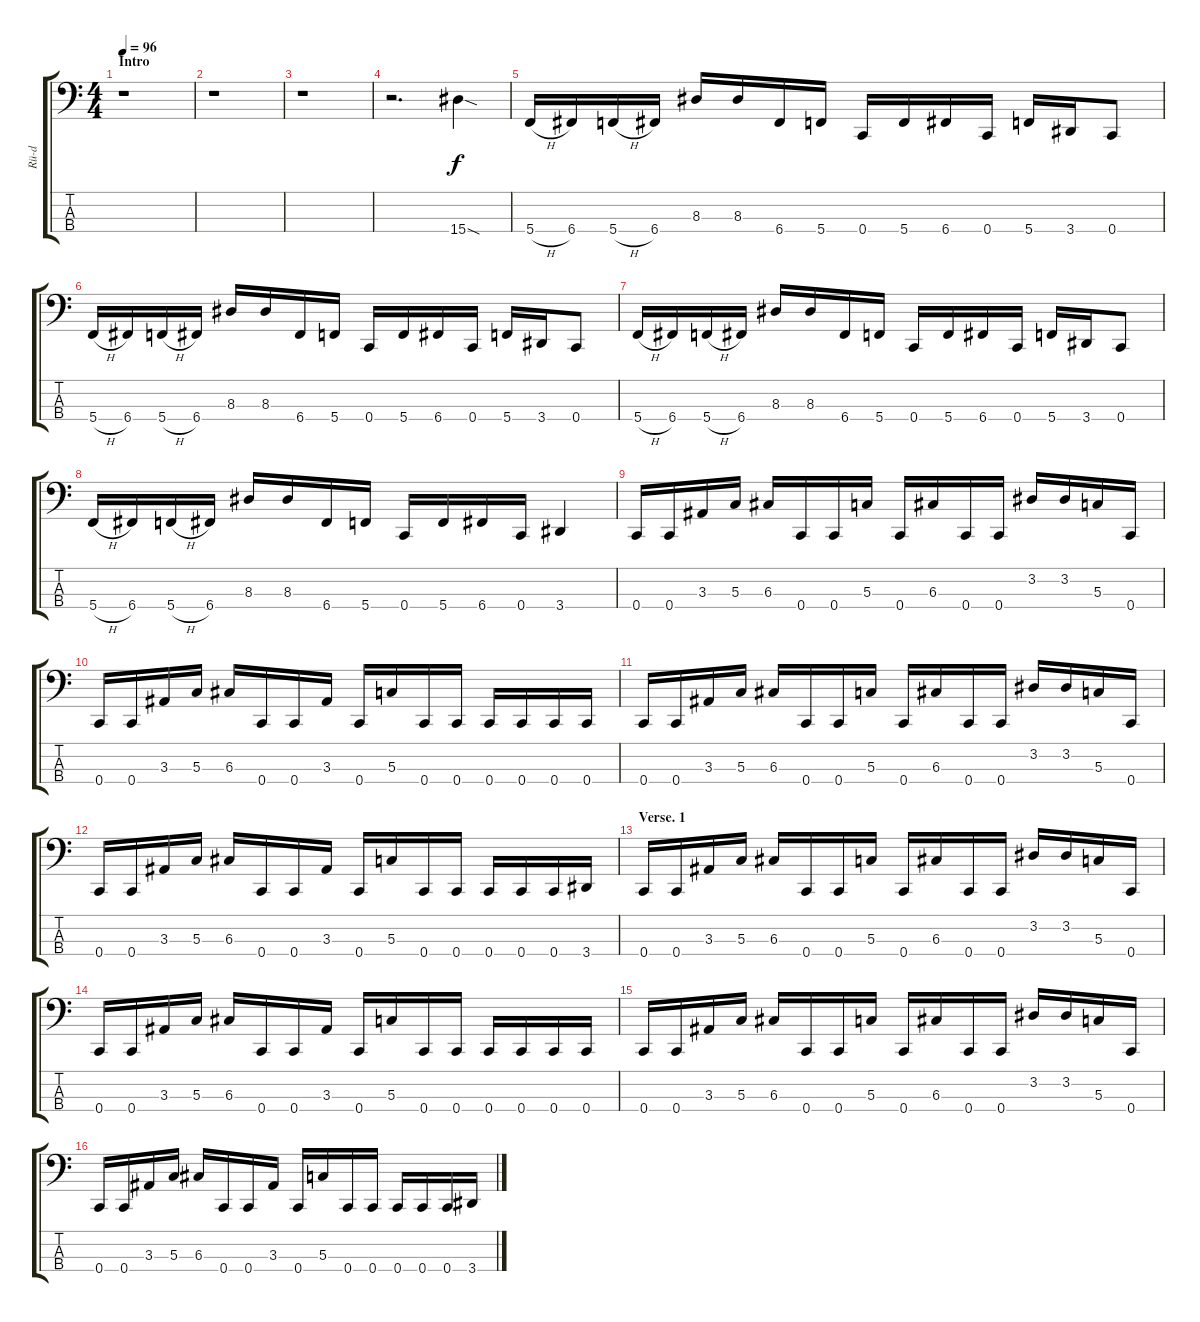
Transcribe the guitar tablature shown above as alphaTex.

\track ("Rü-d" "Rü-d") {instrument electricbassfinger}
\staff {score tabs}
\tuning (F2 C2 G1 C1) {hide}
\ts (4 4)
\section ("" "Intro")
\tempo 96
\clef f4
\ks c
r.1{dy f instrument electricbassfinger} |
r.1 |
r.1 |
r.2{d} 15.4{sod}.4 |
5.4{h}.16 6.4.16 5.4{h}.16 6.4.16 8.3.16 8.3.16 6.4.16 5.4.16 0.4.16 5.4.16 6.4.16 0.4.16 5.4.16 3.4.16 0.4.8 |
5.4{h}.16 6.4.16 5.4{h}.16 6.4.16 8.3.16 8.3.16 6.4.16 5.4.16 0.4.16 5.4.16 6.4.16 0.4.16 5.4.16 3.4.16 0.4.8 |
5.4{h}.16 6.4.16 5.4{h}.16 6.4.16 8.3.16 8.3.16 6.4.16 5.4.16 0.4.16 5.4.16 6.4.16 0.4.16 5.4.16 3.4.16 0.4.8 |
5.4{h}.16 6.4.16 5.4{h}.16 6.4.16 8.3.16 8.3.16 6.4.16 5.4.16 0.4.16 5.4.16 6.4.16 0.4.16 3.4.4 |
0.4.16 0.4.16 3.3.16 5.3.16 6.3.16 0.4.16 0.4.16 5.3.16 0.4.16 6.3.16 0.4.16 0.4.16 3.2.16 3.2.16 5.3.16 0.4.16 |
0.4.16 0.4.16 3.3.16 5.3.16 6.3.16 0.4.16 0.4.16 3.3.16 0.4.16 5.3.16 0.4.16 0.4.16 0.4.16 0.4.16 0.4.16 0.4.16 |
0.4.16 0.4.16 3.3.16 5.3.16 6.3.16 0.4.16 0.4.16 5.3.16 0.4.16 6.3.16 0.4.16 0.4.16 3.2.16 3.2.16 5.3.16 0.4.16 |
0.4.16 0.4.16 3.3.16 5.3.16 6.3.16 0.4.16 0.4.16 3.3.16 0.4.16 5.3.16 0.4.16 0.4.16 0.4.16 0.4.16 0.4.16 3.4.16 |
\section ("" "Verse. 1")
0.4.16 0.4.16 3.3.16 5.3.16 6.3.16 0.4.16 0.4.16 5.3.16 0.4.16 6.3.16 0.4.16 0.4.16 3.2.16 3.2.16 5.3.16 0.4.16 |
0.4.16 0.4.16 3.3.16 5.3.16 6.3.16 0.4.16 0.4.16 3.3.16 0.4.16 5.3.16 0.4.16 0.4.16 0.4.16 0.4.16 0.4.16 0.4.16 |
0.4.16 0.4.16 3.3.16 5.3.16 6.3.16 0.4.16 0.4.16 5.3.16 0.4.16 6.3.16 0.4.16 0.4.16 3.2.16 3.2.16 5.3.16 0.4.16 |
0.4.16 0.4.16 3.3.16 5.3.16 6.3.16 0.4.16 0.4.16 3.3.16 0.4.16 5.3.16 0.4.16 0.4.16 0.4.16 0.4.16 0.4.16 3.4.16
